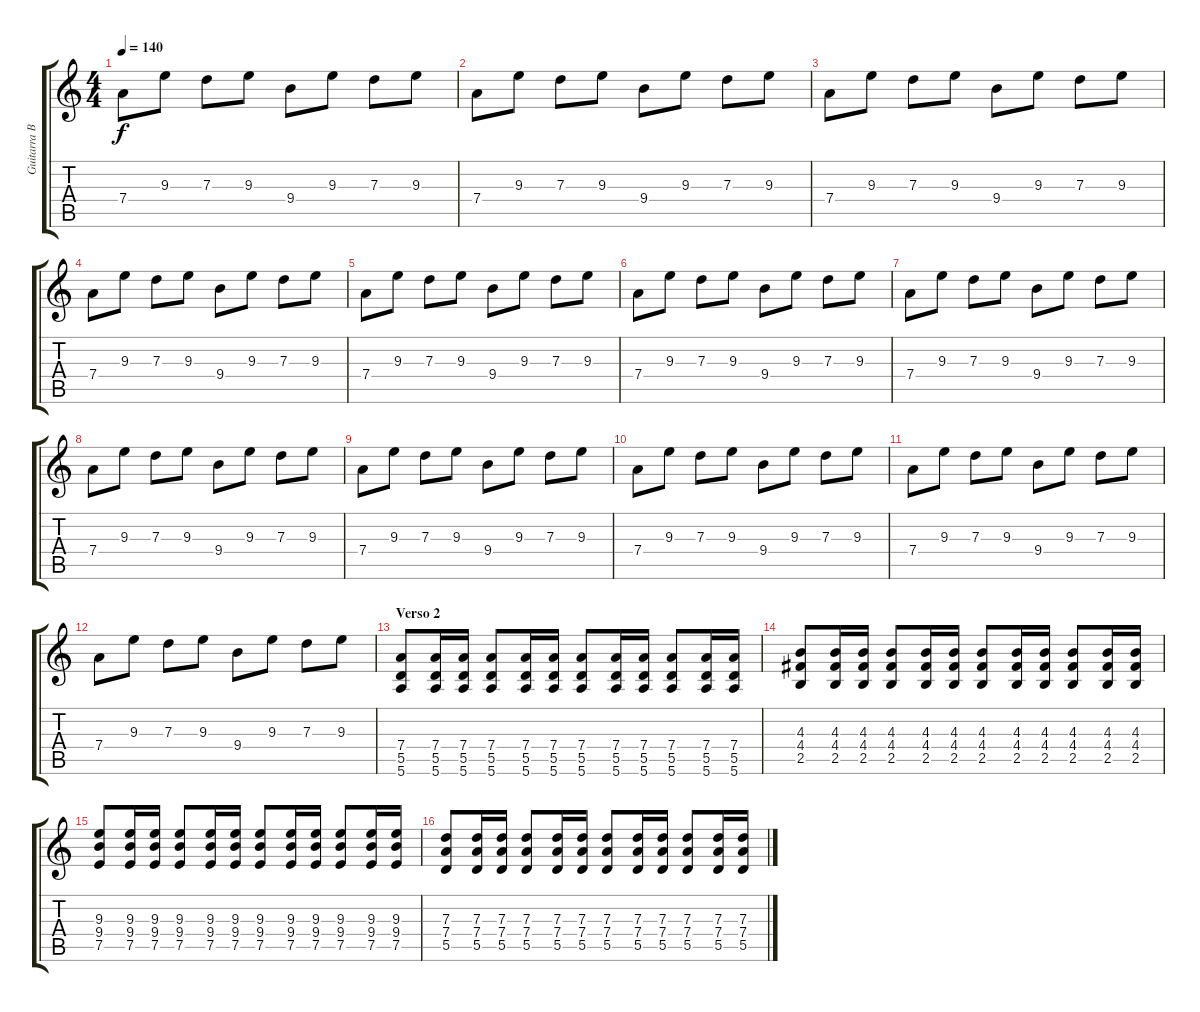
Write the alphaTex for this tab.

\track ("Guitarra Base" "Guitarra B") {instrument overdrivenguitar}
\staff {score tabs}
\tuning (E4 B3 G3 D3 A2 E2) {hide}
\ts (4 4)
\tempo 140
\clef g2
\ks c
7.4.8{dy f} 9.3.8 7.3.8 9.3.8 9.4.8 9.3.8 7.3.8 9.3.8 |
7.4.8 9.3.8 7.3.8 9.3.8 9.4.8 9.3.8 7.3.8 9.3.8 |
7.4.8 9.3.8 7.3.8 9.3.8 9.4.8 9.3.8 7.3.8 9.3.8 |
7.4.8 9.3.8 7.3.8 9.3.8 9.4.8 9.3.8 7.3.8 9.3.8 |
7.4.8 9.3.8 7.3.8 9.3.8 9.4.8 9.3.8 7.3.8 9.3.8 |
7.4.8 9.3.8 7.3.8 9.3.8 9.4.8 9.3.8 7.3.8 9.3.8 |
7.4.8 9.3.8 7.3.8 9.3.8 9.4.8 9.3.8 7.3.8 9.3.8 |
7.4.8 9.3.8 7.3.8 9.3.8 9.4.8 9.3.8 7.3.8 9.3.8 |
7.4.8 9.3.8 7.3.8 9.3.8 9.4.8 9.3.8 7.3.8 9.3.8 |
7.4.8 9.3.8 7.3.8 9.3.8 9.4.8 9.3.8 7.3.8 9.3.8 |
7.4.8 9.3.8 7.3.8 9.3.8 9.4.8 9.3.8 7.3.8 9.3.8 |
7.4.8 9.3.8 7.3.8 9.3.8 9.4.8 9.3.8 7.3.8 9.3.8 |
\section ("" "Verso 2")
(7.4 5.5 5.6).8 (7.4 5.5 5.6).16 (7.4 5.5 5.6).16 (7.4 5.5 5.6).8 (7.4 5.5 5.6).16 (7.4 5.5 5.6).16 (7.4 5.5 5.6).8 (7.4 5.5 5.6).16 (7.4 5.5 5.6).16 (7.4 5.5 5.6).8 (7.4 5.5 5.6).16 (7.4 5.5 5.6).16 |
(4.3 4.4 2.5).8 (4.3 4.4 2.5).16 (4.3 4.4 2.5).16 (4.3 4.4 2.5).8 (4.3 4.4 2.5).16 (4.3 4.4 2.5).16 (4.3 4.4 2.5).8 (4.3 4.4 2.5).16 (4.3 4.4 2.5).16 (4.3 4.4 2.5).8 (4.3 4.4 2.5).16 (4.3 4.4 2.5).16 |
(9.3 9.4 7.5).8 (9.3 9.4 7.5).16 (9.3 9.4 7.5).16 (9.3 9.4 7.5).8 (9.3 9.4 7.5).16 (9.3 9.4 7.5).16 (9.3 9.4 7.5).8 (9.3 9.4 7.5).16 (9.3 9.4 7.5).16 (9.3 9.4 7.5).8 (9.3 9.4 7.5).16 (9.3 9.4 7.5).16 |
(7.3 7.4 5.5).8 (7.3 7.4 5.5).16 (7.3 7.4 5.5).16 (7.3 7.4 5.5).8 (7.3 7.4 5.5).16 (7.3 7.4 5.5).16 (7.3 7.4 5.5).8 (7.3 7.4 5.5).16 (7.3 7.4 5.5).16 (7.3 7.4 5.5).8 (7.3 7.4 5.5).16 (7.3 7.4 5.5).16
